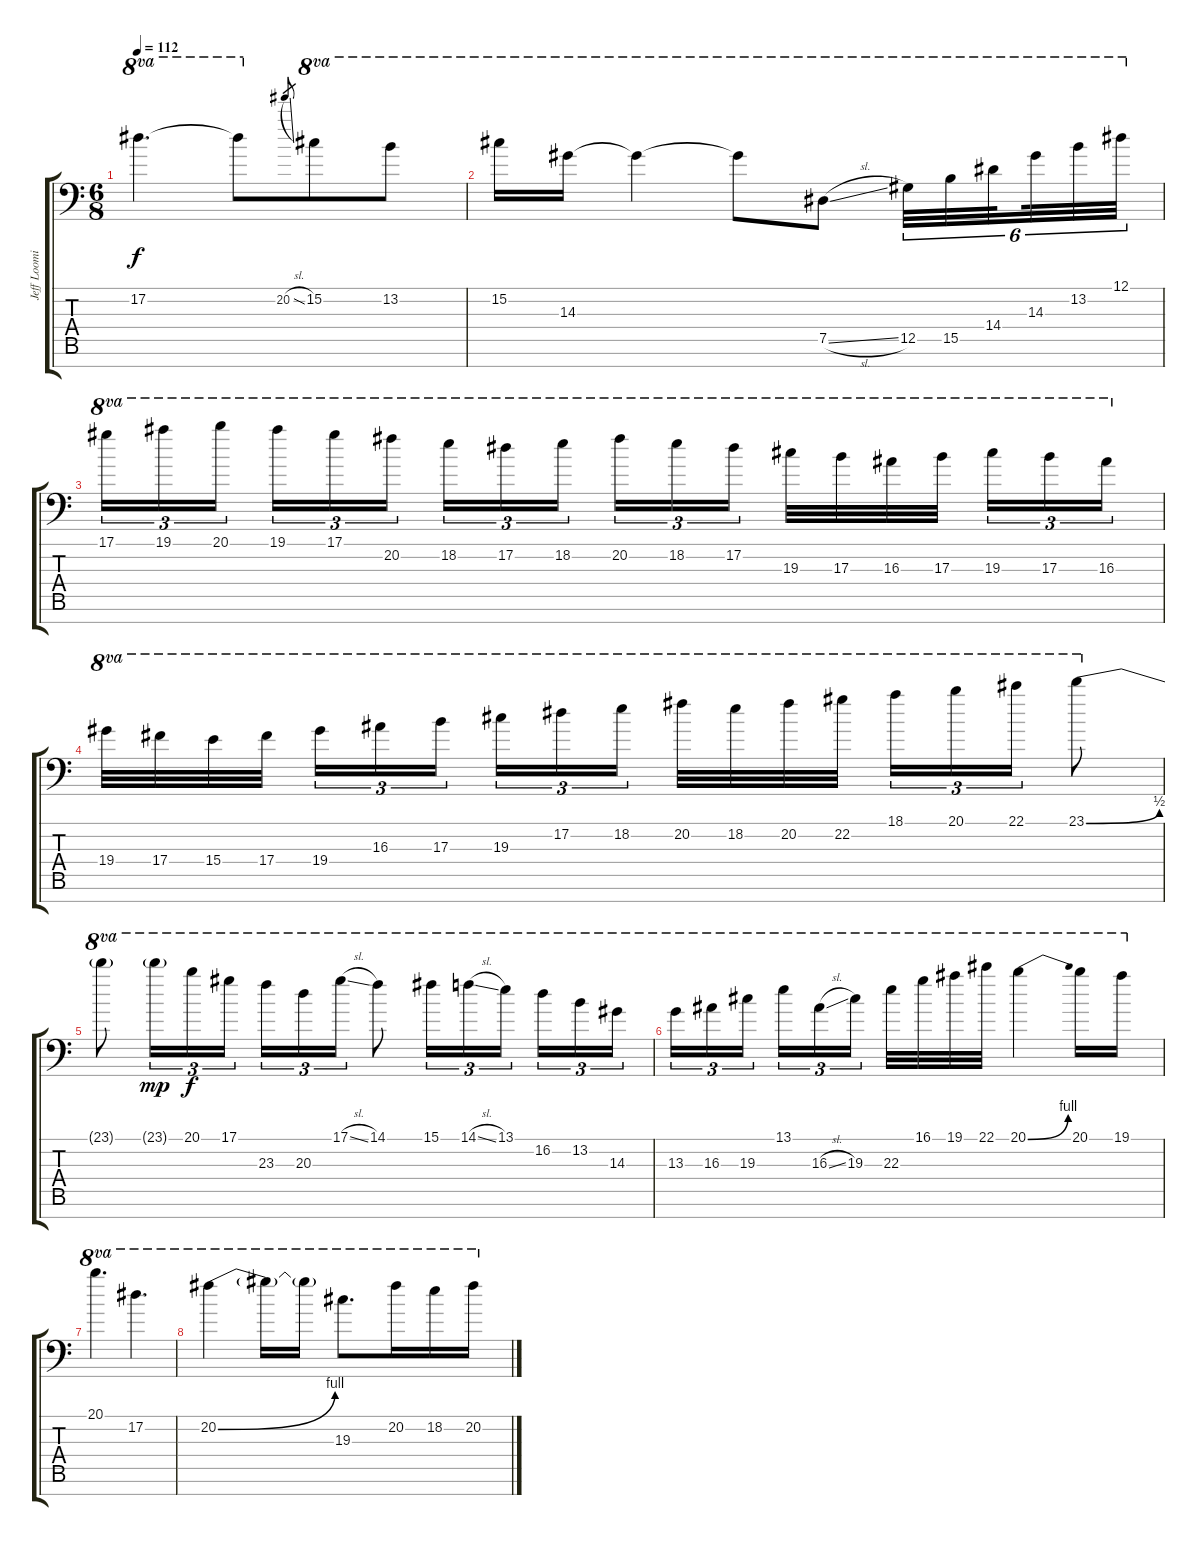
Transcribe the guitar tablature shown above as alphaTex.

\track ("Jeff Loomis" "Jeff Loomi") {instrument distortionguitar}
\staff {score tabs}
\tuning (Eb4 Bb3 Gb3 Db3 Ab2 Eb2 Bb1) {hide}
\ts (6 8)
\tempo 112
\clef f4
\ks c
17.2.4{d ot 8va dy f} 17.2{t}.8{ot 8va} 20.2{sl}.8{gr} 15.2.8{ot 8va} 13.2.8{ot 8va} |
15.2.16{ot 8va} 14.3.16{ot 8va} 14.3{t}.4{ot 8va} 14.3{t}.8{ot 8va} 7.5{sl}.8{ot 8va} 12.5.32{tu (6 4) ot 8va} 15.5.32{tu (6 4) ot 8va} 14.4.32{tu (6 4) ot 8va beam splitsecondary} 14.3.32{tu (6 4) ot 8va} 13.2.32{tu (6 4) ot 8va} 12.1.32{tu (6 4) ot 8va} |
17.1.16{tu (3 2) ot 8va} 19.1.16{tu (3 2) ot 8va} 20.1.16{tu (3 2) ot 8va beam splitsecondary} 19.1.16{tu (3 2) ot 8va} 17.1.16{tu (3 2) ot 8va} 20.2.16{tu (3 2) ot 8va beam splitsecondary} 18.2.16{tu (3 2) ot 8va} 17.2.16{tu (3 2) ot 8va} 18.2.16{tu (3 2) ot 8va} 20.2.16{tu (3 2) ot 8va} 18.2.16{tu (3 2) ot 8va} 17.2.16{tu (3 2) ot 8va beam splitsecondary} 19.3.32{ot 8va} 17.3.32{ot 8va} 16.3.32{ot 8va} 17.3.32{ot 8va beam splitsecondary} 19.3.16{tu (3 2) ot 8va} 17.3.16{tu (3 2) ot 8va} 16.3.16{tu (3 2) ot 8va} |
19.4.32{ot 8va} 17.4.32{ot 8va} 15.4.32{ot 8va} 17.4.32{ot 8va beam splitsecondary} 19.4.16{tu (3 2) ot 8va} 16.3.16{tu (3 2) ot 8va} 17.3.16{tu (3 2) ot 8va beam splitsecondary} 19.3.16{tu (3 2) ot 8va} 17.2.16{tu (3 2) ot 8va} 18.2.16{tu (3 2) ot 8va} 20.2.32{ot 8va} 18.2.32{ot 8va} 20.2.32{ot 8va} 22.2.32{ot 8va beam splitsecondary} 18.1.16{tu (3 2) ot 8va} 20.1.16{tu (3 2) ot 8va} 22.1.16{tu (3 2) ot 8va} 23.1{be (bend 0 0 60 2)}.8{ot 8va} |
23.1{t}.8{ot 8va} 23.1{g}.16{tu (3 2) ot 8va dy mp} 20.1.16{tu (3 2) ot 8va dy f} 17.1.16{tu (3 2) ot 8va beam splitsecondary} 23.3.16{tu (3 2) ot 8va} 20.3.16{tu (3 2) ot 8va} 17.1{sl}.16{tu (3 2) ot 8va} 14.1.8{ot 8va} 15.1.16{tu (3 2) ot 8va} 14.1{sl}.16{tu (3 2) ot 8va} 13.1.16{tu (3 2) ot 8va beam splitsecondary} 16.2.16{tu (3 2) ot 8va} 13.2.16{tu (3 2) ot 8va} 14.3.16{tu (3 2) ot 8va} |
13.3.16{tu (3 2) ot 8va} 16.3.16{tu (3 2) ot 8va} 19.3.16{tu (3 2) ot 8va beam splitsecondary} 13.1.16{tu (3 2) ot 8va} 16.3{sl}.16{tu (3 2) ot 8va} 19.3.16{tu (3 2) ot 8va beam splitsecondary} 22.3.32{ot 8va} 16.1.32{ot 8va} 19.1.32{ot 8va} 22.1.32{ot 8va} 20.1{be (bend 0 0 60 4)}.4{ot 8va} 20.1.16{ot 8va} 19.1.16{ot 8va} |
20.1.4{d ot 8va} 17.2.4{d ot 8va} |
20.2{be (bend 0 0 60 4)}.4{ot 8va} 20.2{t}.16{ot 8va} 20.2{t}.16{ot 8va} 19.3.8{d ot 8va} 20.2.16{ot 8va} 18.2.16{ot 8va} 20.2.16{ot 8va}
